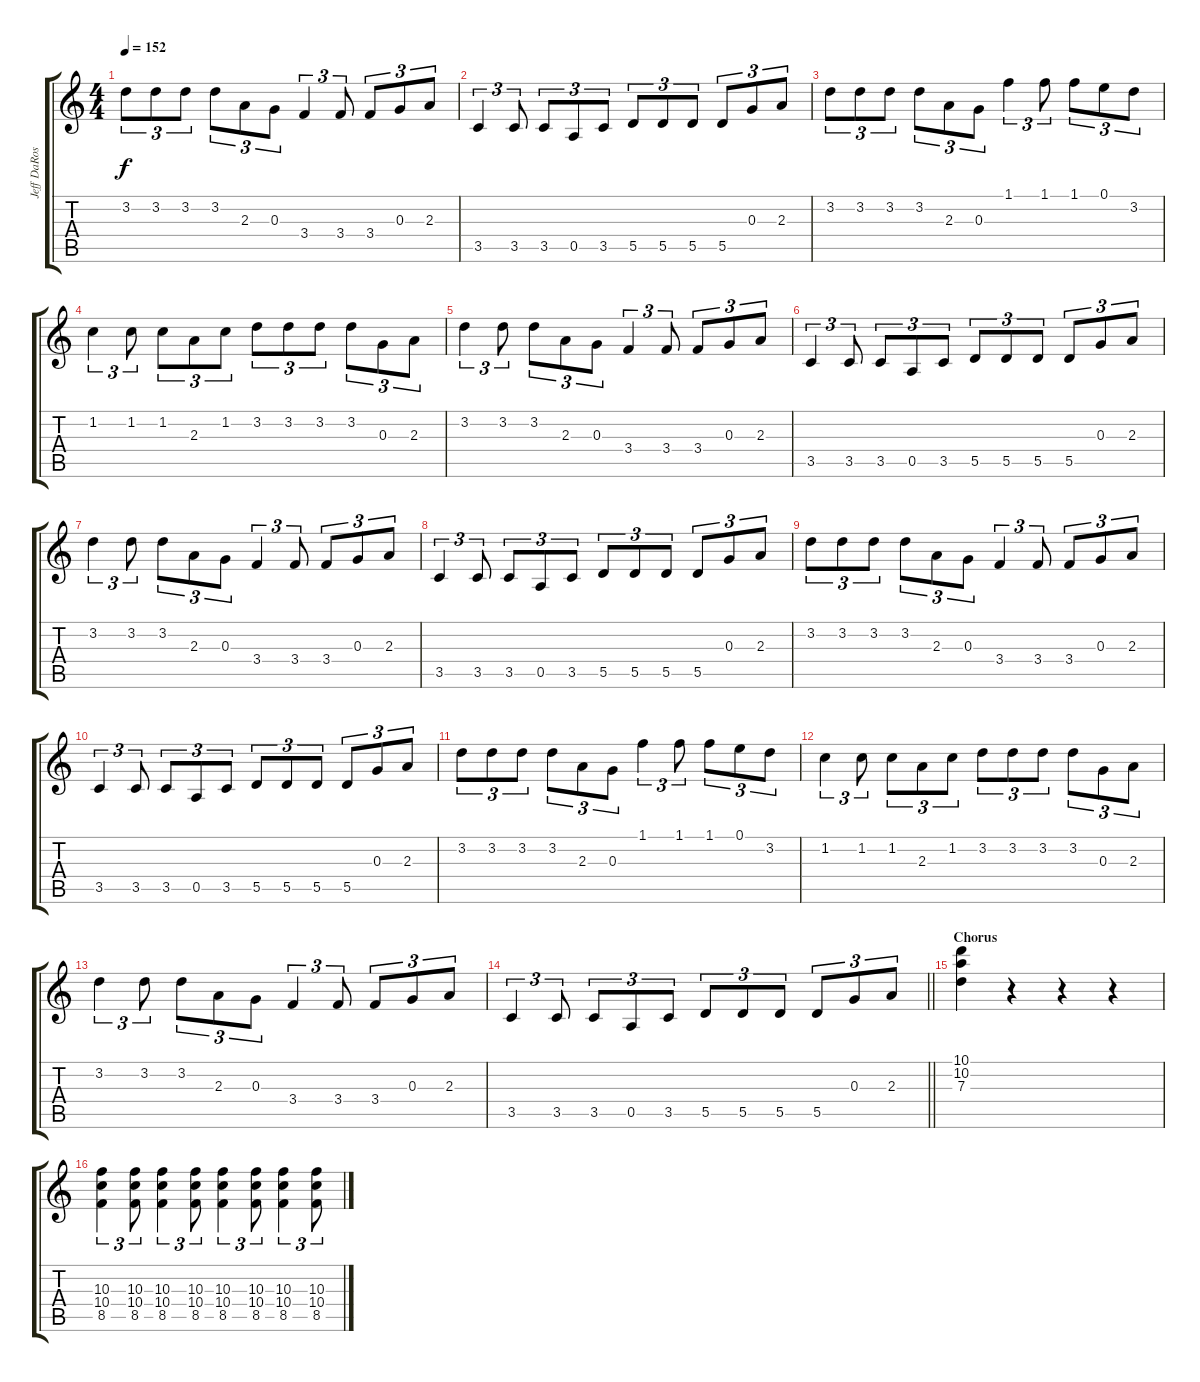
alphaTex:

\track ("Jeff DaRosa (Banjo Left)" "Jeff DaRos") {instrument banjo}
\staff {score tabs}
\tuning (E4 B3 G3 D3 A2 E2) {hide}
\displaytranspose 12
\ts (4 4)
\tempo 152
\clef g2
\ks c
3.2.8{tu (3 2) dy f} 3.2.8{tu (3 2)} 3.2.8{tu (3 2)} 3.2.8{tu (3 2)} 2.3.8{tu (3 2)} 0.3.8{tu (3 2)} 3.4.4{tu (3 2)} 3.4.8{tu (3 2)} 3.4.8{tu (3 2)} 0.3.8{tu (3 2)} 2.3.8{tu (3 2)} |
3.5.4{tu (3 2)} 3.5.8{tu (3 2)} 3.5.8{tu (3 2)} 0.5.8{tu (3 2)} 3.5.8{tu (3 2)} 5.5.8{tu (3 2)} 5.5.8{tu (3 2)} 5.5.8{tu (3 2)} 5.5.8{tu (3 2)} 0.3.8{tu (3 2)} 2.3.8{tu (3 2)} |
3.2.8{tu (3 2)} 3.2.8{tu (3 2)} 3.2.8{tu (3 2)} 3.2.8{tu (3 2)} 2.3.8{tu (3 2)} 0.3.8{tu (3 2)} 1.1.4{tu (3 2)} 1.1.8{tu (3 2)} 1.1.8{tu (3 2)} 0.1.8{tu (3 2)} 3.2.8{tu (3 2)} |
1.2.4{tu (3 2)} 1.2.8{tu (3 2)} 1.2.8{tu (3 2)} 2.3.8{tu (3 2)} 1.2.8{tu (3 2)} 3.2.8{tu (3 2)} 3.2.8{tu (3 2)} 3.2.8{tu (3 2)} 3.2.8{tu (3 2)} 0.3.8{tu (3 2)} 2.3.8{tu (3 2)} |
3.2.4{tu (3 2)} 3.2.8{tu (3 2)} 3.2.8{tu (3 2)} 2.3.8{tu (3 2)} 0.3.8{tu (3 2)} 3.4.4{tu (3 2)} 3.4.8{tu (3 2)} 3.4.8{tu (3 2)} 0.3.8{tu (3 2)} 2.3.8{tu (3 2)} |
3.5.4{tu (3 2)} 3.5.8{tu (3 2)} 3.5.8{tu (3 2)} 0.5.8{tu (3 2)} 3.5.8{tu (3 2)} 5.5.8{tu (3 2)} 5.5.8{tu (3 2)} 5.5.8{tu (3 2)} 5.5.8{tu (3 2)} 0.3.8{tu (3 2)} 2.3.8{tu (3 2)} |
3.2.4{tu (3 2)} 3.2.8{tu (3 2)} 3.2.8{tu (3 2)} 2.3.8{tu (3 2)} 0.3.8{tu (3 2)} 3.4.4{tu (3 2)} 3.4.8{tu (3 2)} 3.4.8{tu (3 2)} 0.3.8{tu (3 2)} 2.3.8{tu (3 2)} |
3.5.4{tu (3 2)} 3.5.8{tu (3 2)} 3.5.8{tu (3 2)} 0.5.8{tu (3 2)} 3.5.8{tu (3 2)} 5.5.8{tu (3 2)} 5.5.8{tu (3 2)} 5.5.8{tu (3 2)} 5.5.8{tu (3 2)} 0.3.8{tu (3 2)} 2.3.8{tu (3 2)} |
3.2.8{tu (3 2)} 3.2.8{tu (3 2)} 3.2.8{tu (3 2)} 3.2.8{tu (3 2)} 2.3.8{tu (3 2)} 0.3.8{tu (3 2)} 3.4.4{tu (3 2)} 3.4.8{tu (3 2)} 3.4.8{tu (3 2)} 0.3.8{tu (3 2)} 2.3.8{tu (3 2)} |
3.5.4{tu (3 2)} 3.5.8{tu (3 2)} 3.5.8{tu (3 2)} 0.5.8{tu (3 2)} 3.5.8{tu (3 2)} 5.5.8{tu (3 2)} 5.5.8{tu (3 2)} 5.5.8{tu (3 2)} 5.5.8{tu (3 2)} 0.3.8{tu (3 2)} 2.3.8{tu (3 2)} |
3.2.8{tu (3 2)} 3.2.8{tu (3 2)} 3.2.8{tu (3 2)} 3.2.8{tu (3 2)} 2.3.8{tu (3 2)} 0.3.8{tu (3 2)} 1.1.4{tu (3 2)} 1.1.8{tu (3 2)} 1.1.8{tu (3 2)} 0.1.8{tu (3 2)} 3.2.8{tu (3 2)} |
1.2.4{tu (3 2)} 1.2.8{tu (3 2)} 1.2.8{tu (3 2)} 2.3.8{tu (3 2)} 1.2.8{tu (3 2)} 3.2.8{tu (3 2)} 3.2.8{tu (3 2)} 3.2.8{tu (3 2)} 3.2.8{tu (3 2)} 0.3.8{tu (3 2)} 2.3.8{tu (3 2)} |
3.2.4{tu (3 2)} 3.2.8{tu (3 2)} 3.2.8{tu (3 2)} 2.3.8{tu (3 2)} 0.3.8{tu (3 2)} 3.4.4{tu (3 2)} 3.4.8{tu (3 2)} 3.4.8{tu (3 2)} 0.3.8{tu (3 2)} 2.3.8{tu (3 2)} |
\barLineRight lightlight
3.5.4{tu (3 2)} 3.5.8{tu (3 2)} 3.5.8{tu (3 2)} 0.5.8{tu (3 2)} 3.5.8{tu (3 2)} 5.5.8{tu (3 2)} 5.5.8{tu (3 2)} 5.5.8{tu (3 2)} 5.5.8{tu (3 2)} 0.3.8{tu (3 2)} 2.3.8{tu (3 2)} |
\section ("" "Chorus")
(10.1 10.2 7.3).4 r.4 r.4 r.4 |
(10.3 10.4 8.5).4{tu (3 2)} (10.3 10.4 8.5).8{tu (3 2)} (10.3 10.4 8.5).4{tu (3 2)} (10.3 10.4 8.5).8{tu (3 2)} (10.3 10.4 8.5).4{tu (3 2)} (10.3 10.4 8.5).8{tu (3 2)} (10.3 10.4 8.5).4{tu (3 2)} (10.3 10.4 8.5).8{tu (3 2)}
